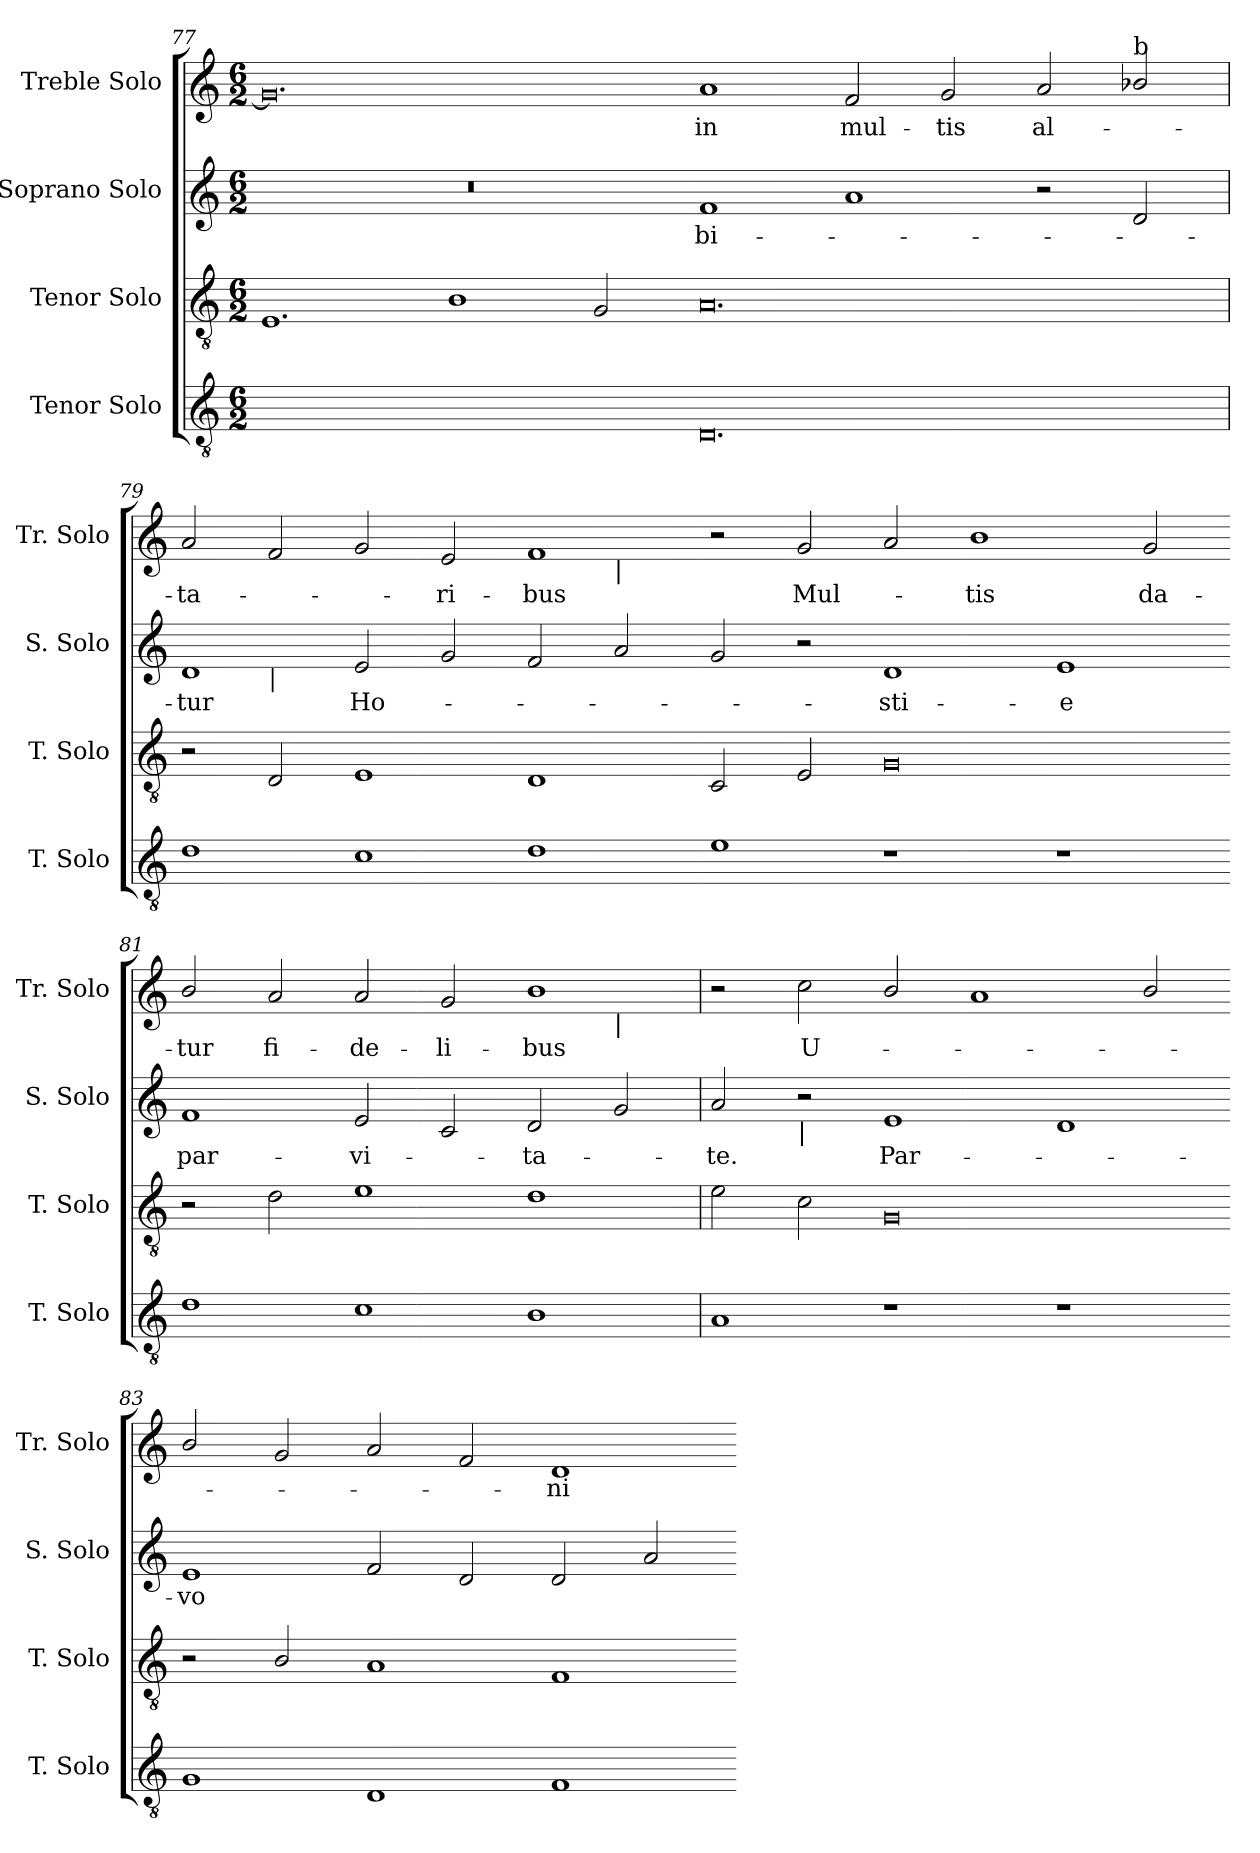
**kern	**kern	**kern	**text	**kern	**text
*part4	*part3	*part2	*part2	*part1	*part1
*staff4	*staff3	*staff2	*staff2	*staff1	*staff1
*I"Tenor Solo	*I"Tenor Solo	*I"Soprano Solo	*	*I"Treble Solo	*
*I'T. Solo	*I'T. Solo	*I'S. Solo	*	*I'Tr. Solo	*
*clefGv2	*clefGv2	*clefG2	*	*clefG2	*
*ITrd7c12	*ITrd7c12	*	*	*	*
*k[]	*k[]	*k[]	*	*k[]	*
*C:	*C:	*C:	*	*C:	*
*M6/2	*M6/2	*M6/2	*	*M6/2	*
=77	=77	=77	=77	=77	=77
!	!	!LO:N:vis=1	!	!	!
0.EEiyy]	1.EEi	0.r	.	0.gi]	.
.	1BBi	.	.	.	.
.	2GGi/	.	.	.	.
=78-	=78-	=78-	=78-	=78-	=78-
!	!	!	!LO:LY:b:color=#000000	!	!
!	!	!	!	!	!LO:LY:b:color=#000000
0.DDi	0.AAi	1fi	-bi-	1ai	in
!	!	!	!	!	!LO:LY:b:color=#000000
.	.	1ai	.	2fi/	mul-
!	!	!	!	!	!LO:LY:b:color=#000000
.	.	.	.	2gi/	-tis
!	!	!	!	!	!LO:LY:b:color=#000000
.	.	2r	.	2ai/	al-
!	!	!	!	!LO:TX:a:t=b	!
.	.	2di/	.	2b-i/	.
!!LO:LB:g=z
=79	=79	=79	=79	=79	=79
!	!	!	!LO:LY:b:color=#000000	!	!
!	!	!LO:TX:b:i:t=-	!	!	!
!	!	!	!	!	!LO:LY:b:color=#000000
*	*	*^	*	*^	*
1Di	2r	1di	2ryy	-tur	2ai/	1ryy	-ta-
!	!	!	!LO:TX:b:i:t=|	!	!	!	!
.	2DDi/	.	1ryy	.	2fi/	.	.
!	!	!	!	!LO:LY:b:color=#000000	!	!	!
1Ci	1EEi	2ei/	.	Ho-	2gi/	1.ryy	.
!	!	!	!	!	!	!	!LO:LY:b:color=#000000
.	.	2gi/	1.ryy	.	2ei/	.	-ri-
!	!	!	!	!	!	!	!LO:LY:b:color=#000000
1Di	1DDi	2fi/	.	.	1fi	.	-bus
!	!	!	!	!	!	!LO:TX:b:i:t=|	!
.	.	2ai/	.	.	.	2ryy	.
*	*	*v	*v	*	*	*	*
*	*	*	*	*v	*v	*
=80-	=80-	=80-	=80-	=80-	=80-
1Ei	2CCi/	2gi/	.	2r	.
!	!	!	!	!	!LO:LY:b:color=#000000
.	2EEi/	2r	.	2gi/	Mul-
!	!	!	!LO:LY:b:color=#000000	!	!
1r	0GGi	1di	-sti-	2ai/	.
!	!	!	!	!	!LO:LY:b:color=#000000
.	.	.	.	1bi	-tis
!	!	!	!LO:LY:b:color=#000000	!	!
1r	.	1ei	-e	.	.
!	!	!	!	!	!LO:LY:b:color=#000000
.	.	.	.	2gi/	da-
=81-	=81-	=81-	=81-	=81-	=81-
!	!	!	!LO:LY:b:color=#000000	!	!
!	!	!	!	!	!LO:LY:b:color=#000000
*	*	*	*	*^	*
1Di	2r	1fi	par-	2bi/	1ryy	-tur
!	!	!	!	!	!	!LO:LY:b:color=#000000
.	2Di\	.	.	2ai/	.	fi-
!	!	!	!LO:LY:b:color=#000000	!	!	!
!	!	!	!	!	!	!LO:LY:b:color=#000000
1Ci	1Ei	2ei/	-vi-	2ai/	1.ryy	-de-
!	!	!	!	!	!	!LO:LY:b:color=#000000
.	.	2ci/	.	2gi/	.	-li-
!	!	!	!LO:LY:b:color=#000000	!	!	!
!	!	!	!	!	!	!LO:LY:b:color=#000000
1BBi	1Di	2di/	-ta-	1bi	.	-bus
!	!	!	!	!	!LO:TX:b:i:t=|	!
.	.	2gi/	.	.	2ryy	.
*	*	*	*	*v	*v	*
=82	=82	=82	=82	=82	=82
*	*	*	*	*^	*
!	!	!	!LO:LY:b:color=#000000	!	!	!
*	*	*	*	*v	*v	*
1AAi	2Ei\	2ai/	-te.	2r	.
!	!	!LO:TX:b:i:t=|	!	!	!
!	!	!	!	!	!LO:LY:b:color=#000000
.	2Ci\	2r	.	2cci\	U-
!	!	!	!LO:LY:b:color=#000000	!	!
1r	0GGi	1ei	Par-	2bi/	.
.	.	.	.	1ai	.
1r	.	1di	.	.	.
.	.	.	.	2bi/	.
=83-	=83-	=83-	=83-	=83-	=83-
!	!	!	!LO:LY:b:color=#000000	!	!
1GGi	2r	1ei	-vo	2bi/	.
.	2BBi/	.	.	2gi/	.
1DDi	1AAi	2fi/	.	2ai/	.
.	.	2di/	.	2fi/	.
!	!	!	!	!	!LO:LY:b:color=#000000
1FFi	1FFi	2di/	.	1di	-ni-
.	.	2ai/	.	.	.
=-	=-	=-	=-	=-	=-
*-	*-	*-	*-	*-	*-
